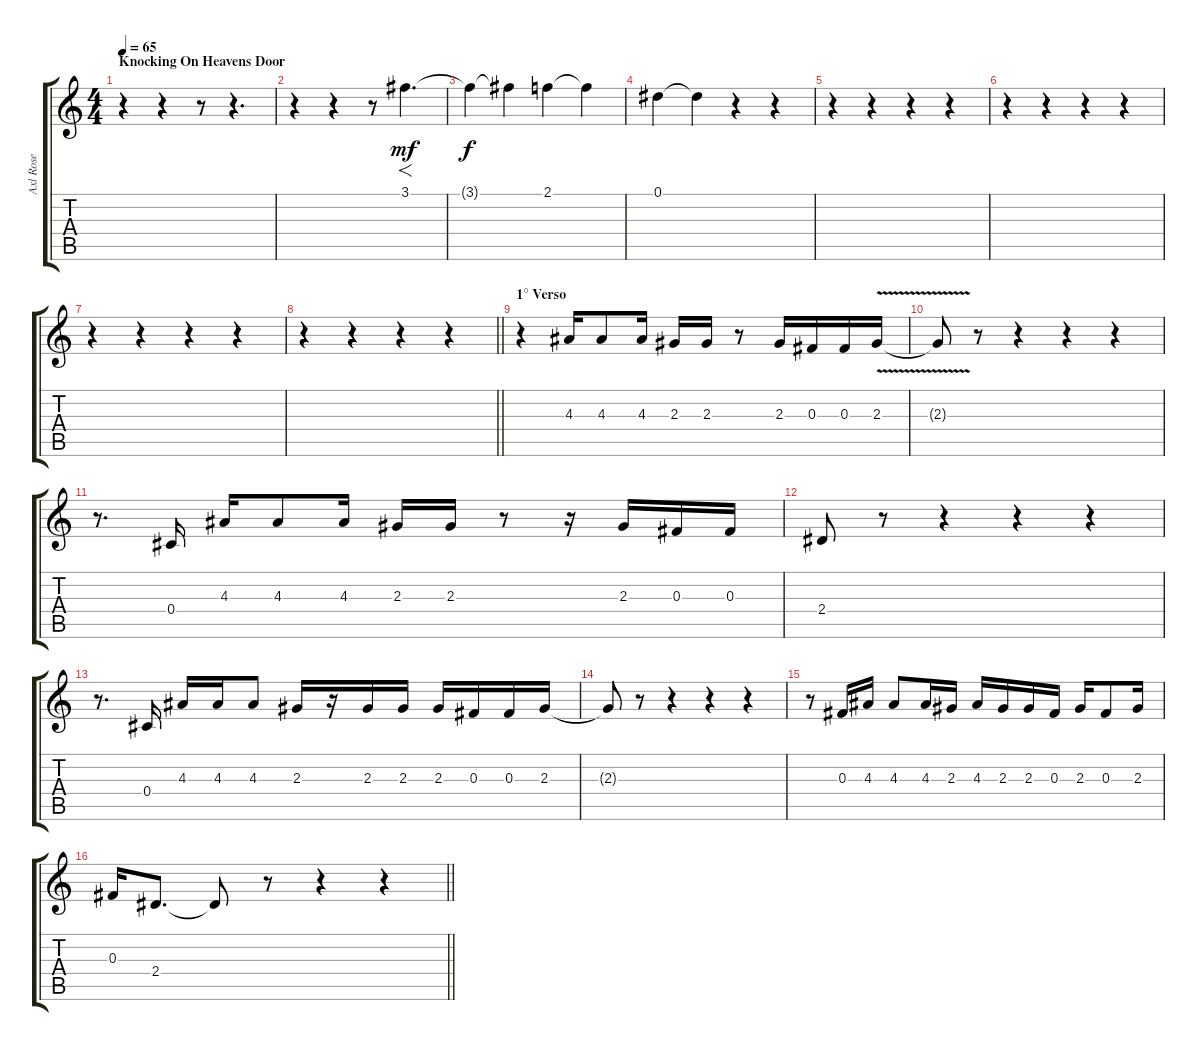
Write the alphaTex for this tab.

\track ("Axl Rose" "Axl Rose") {instrument acousticguitarnylon}
\staff {score tabs}
\tuning (Eb4 Bb3 Gb3 Db3 Ab2 Eb2) {hide}
\ts (4 4)
\section ("" "Knocking On Heavens Door")
\tempo 65
\clef g2
\ks c
r.4{dy mf instrument acousticguitarnylon} r.4 r.8 r.4{d} |
r.4 r.4 r.8 3.1.4{f d} |
3.1{t}.4{dy f} 3.1{t}.4 2.1.4 2.1{t}.4 |
0.1.4 0.1{t}.4 r.4 r.4 |
r.4 r.4 r.4 r.4 |
r.4 r.4 r.4 r.4 |
r.4 r.4 r.4 r.4 |
\barLineRight lightlight
r.4 r.4 r.4 r.4 |
\section ("" "1° Verso")
r.4 4.3.16 4.3.8 4.3.16 2.3.16 2.3.16 r.8 2.3.16 0.3.16 0.3.16 2.3{v}.16 |
2.3{v t}.8 r.8 r.4 r.4 r.4 |
r.8{d} 0.4.16 4.3.16 4.3.8 4.3.16 2.3.16 2.3.16 r.8 r.16 2.3.16 0.3.16 0.3.16 |
2.4.8 r.8 r.4 r.4 r.4 |
r.8{d} 0.4.16 4.3.16 4.3.16 4.3.8 2.3.16 r.16 2.3.16 2.3.16 2.3.16 0.3.16 0.3.16 2.3.16 |
2.3{t}.8 r.8 r.4 r.4 r.4 |
r.8 0.3.16 4.3.16 4.3.8 4.3.16 2.3.16 4.3.16 2.3.16 2.3.16 0.3.16 2.3.16 0.3.8 2.3.16 |
\barLineRight lightlight
0.3.16 2.4.8{d} 2.4{t}.8 r.8 r.4 r.4
